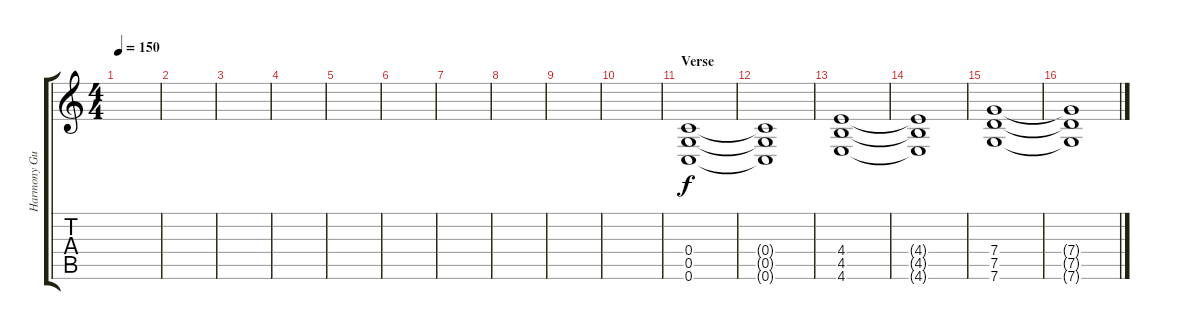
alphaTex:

\track ("Harmony Guitar" "Harmony Gu") {instrument distortionguitar}
\staff {score tabs}
\tuning (D4 A3 F3 C3 G2 C2) {hide}
\ts (4 4)
\tempo 150
\clef g2
\ks c
|
|
|
|
|
|
|
|
|
|
\section ("" "Verse")
(0.4 0.5 0.6).1 |
(0.4{t} 0.5{t} 0.6{t}).1 |
(4.4 4.5 4.6).1 |
(4.4{t} 4.5{t} 4.6{t}).1 |
(7.4 7.5 7.6).1 |
(7.4{t} 7.5{t} 7.6{t}).1
